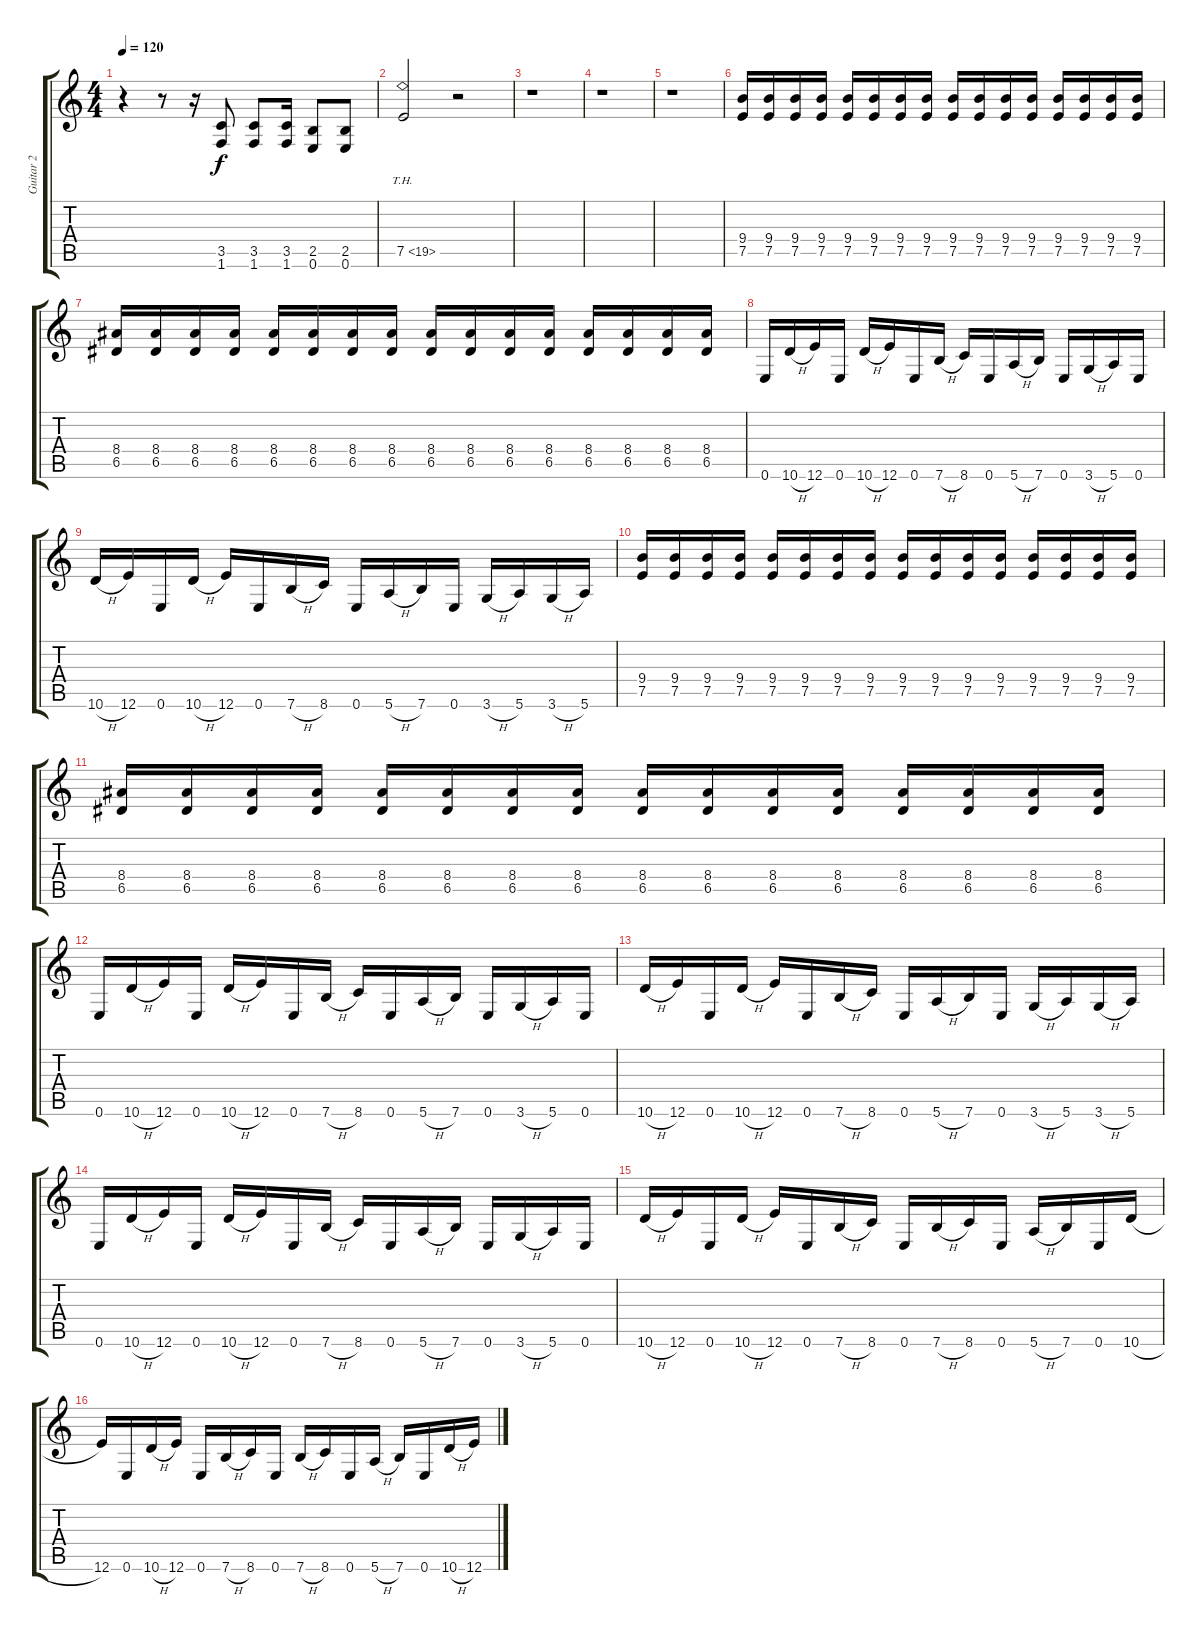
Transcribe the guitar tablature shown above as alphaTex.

\track ("Guitar 2" "Guitar 2") {instrument distortionguitar}
\staff {score tabs}
\tuning (E4 B3 G3 D3 A2 E2) {hide}
\ts (4 4)
\tempo 120
\clef g2
\ks c
r.4{dy f} r.8 r.16 (3.5 1.6).8 (3.5 1.6).8 (3.5 1.6).16 (2.5 0.6).8 (2.5 0.6).8 |
7.5{th 12}.2 r.2 |
r.1 |
r.1 |
r.1 |
(9.4 7.5).16 (9.4 7.5).16 (9.4 7.5).16 (9.4 7.5).16 (9.4 7.5).16 (9.4 7.5).16 (9.4 7.5).16 (9.4 7.5).16 (9.4 7.5).16 (9.4 7.5).16 (9.4 7.5).16 (9.4 7.5).16 (9.4 7.5).16 (9.4 7.5).16 (9.4 7.5).16 (9.4 7.5).16 |
(8.4 6.5).16 (8.4 6.5).16 (8.4 6.5).16 (8.4 6.5).16 (8.4 6.5).16 (8.4 6.5).16 (8.4 6.5).16 (8.4 6.5).16 (8.4 6.5).16 (8.4 6.5).16 (8.4 6.5).16 (8.4 6.5).16 (8.4 6.5).16 (8.4 6.5).16 (8.4 6.5).16 (8.4 6.5).16 |
0.6.16 10.6{h}.16 12.6.16 0.6.16 10.6{h}.16 12.6.16 0.6.16 7.6{h}.16 8.6.16 0.6.16 5.6{h}.16 7.6.16 0.6.16 3.6{h}.16 5.6.16 0.6.16 |
10.6{h}.16 12.6.16 0.6.16 10.6{h}.16 12.6.16 0.6.16 7.6{h}.16 8.6.16 0.6.16 5.6{h}.16 7.6.16 0.6.16 3.6{h}.16 5.6.16 3.6{h}.16 5.6.16 |
(9.4 7.5).16 (9.4 7.5).16 (9.4 7.5).16 (9.4 7.5).16 (9.4 7.5).16 (9.4 7.5).16 (9.4 7.5).16 (9.4 7.5).16 (9.4 7.5).16 (9.4 7.5).16 (9.4 7.5).16 (9.4 7.5).16 (9.4 7.5).16 (9.4 7.5).16 (9.4 7.5).16 (9.4 7.5).16 |
(8.4 6.5).16 (8.4 6.5).16 (8.4 6.5).16 (8.4 6.5).16 (8.4 6.5).16 (8.4 6.5).16 (8.4 6.5).16 (8.4 6.5).16 (8.4 6.5).16 (8.4 6.5).16 (8.4 6.5).16 (8.4 6.5).16 (8.4 6.5).16 (8.4 6.5).16 (8.4 6.5).16 (8.4 6.5).16 |
0.6.16 10.6{h}.16 12.6.16 0.6.16 10.6{h}.16 12.6.16 0.6.16 7.6{h}.16 8.6.16 0.6.16 5.6{h}.16 7.6.16 0.6.16 3.6{h}.16 5.6.16 0.6.16 |
10.6{h}.16 12.6.16 0.6.16 10.6{h}.16 12.6.16 0.6.16 7.6{h}.16 8.6.16 0.6.16 5.6{h}.16 7.6.16 0.6.16 3.6{h}.16 5.6.16 3.6{h}.16 5.6.16 |
0.6.16 10.6{h}.16 12.6.16 0.6.16 10.6{h}.16 12.6.16 0.6.16 7.6{h}.16 8.6.16 0.6.16 5.6{h}.16 7.6.16 0.6.16 3.6{h}.16 5.6.16 0.6.16 |
10.6{h}.16 12.6.16 0.6.16 10.6{h}.16 12.6.16 0.6.16 7.6{h}.16 8.6.16 0.6.16 7.6{h}.16 8.6.16 0.6.16 5.6{h}.16 7.6.16 0.6.16 10.6{h}.16 |
12.6.16 0.6.16 10.6{h}.16 12.6.16 0.6.16 7.6{h}.16 8.6.16 0.6.16 7.6{h}.16 8.6.16 0.6.16 5.6{h}.16 7.6.16 0.6.16 10.6{h}.16 12.6.16
